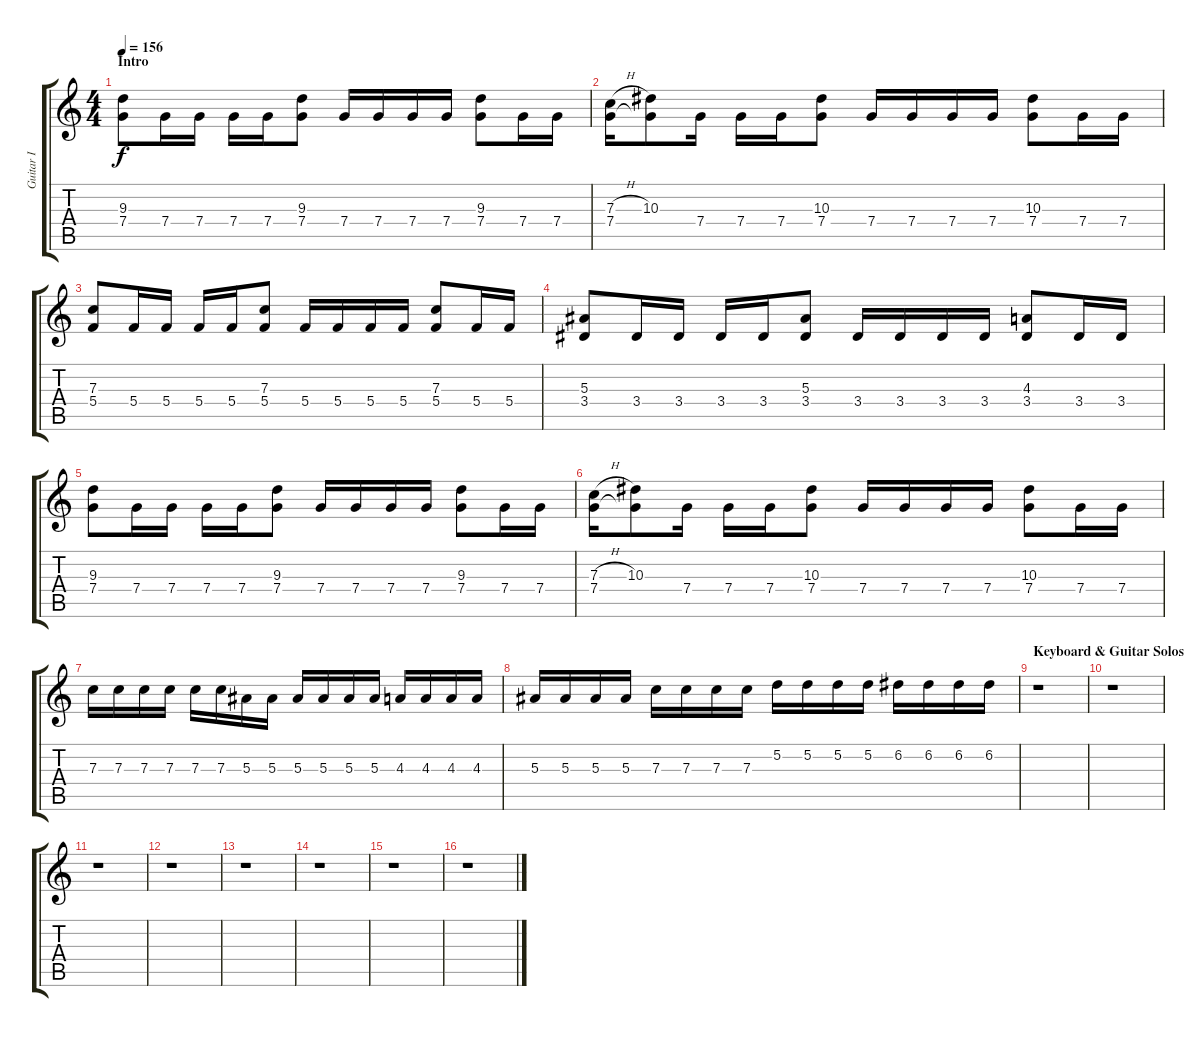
\track ("Guitar I" "Guitar I") {instrument distortionguitar}
\staff {score tabs}
\tuning (D4 A3 F3 C3 G2 D2) {hide}
\ts (4 4)
\section ("" "Intro")
\tempo 156
\clef g2
\ks c
(9.3 7.4).8{dy f} 7.4.16 7.4.16 7.4.16 7.4.16 (9.3 7.4).8 7.4.16 7.4.16 7.4.16 7.4.16 (9.3 7.4).8 7.4.16 7.4.16 |
(7.3{h} 7.4).16 (10.3 7.4{t}).8 7.4.16 7.4.16 7.4.16 (10.3 7.4).8 7.4.16 7.4.16 7.4.16 7.4.16 (10.3 7.4).8 7.4.16 7.4.16 |
(7.3 5.4).8 5.4.16 5.4.16 5.4.16 5.4.16 (7.3 5.4).8 5.4.16 5.4.16 5.4.16 5.4.16 (7.3 5.4).8 5.4.16 5.4.16 |
(5.3 3.4).8 3.4.16 3.4.16 3.4.16 3.4.16 (5.3 3.4).8 3.4.16 3.4.16 3.4.16 3.4.16 (4.3 3.4).8 3.4.16 3.4.16 |
(9.3 7.4).8 7.4.16 7.4.16 7.4.16 7.4.16 (9.3 7.4).8 7.4.16 7.4.16 7.4.16 7.4.16 (9.3 7.4).8 7.4.16 7.4.16 |
(7.3{h} 7.4).16 (10.3 7.4{t}).8 7.4.16 7.4.16 7.4.16 (10.3 7.4).8 7.4.16 7.4.16 7.4.16 7.4.16 (10.3 7.4).8 7.4.16 7.4.16 |
7.3.16 7.3.16 7.3.16 7.3.16 7.3.16 7.3.16 5.3.16 5.3.16 5.3.16 5.3.16 5.3.16 5.3.16 4.3.16 4.3.16 4.3.16 4.3.16 |
5.3.16 5.3.16 5.3.16 5.3.16 7.3.16 7.3.16 7.3.16 7.3.16 5.2.16 5.2.16 5.2.16 5.2.16 6.2.16 6.2.16 6.2.16 6.2.16 |
\section ("" "Keyboard & Guitar Solos")
r.1 |
r.1 |
r.1 |
r.1 |
r.1 |
r.1 |
r.1 |
r.1
